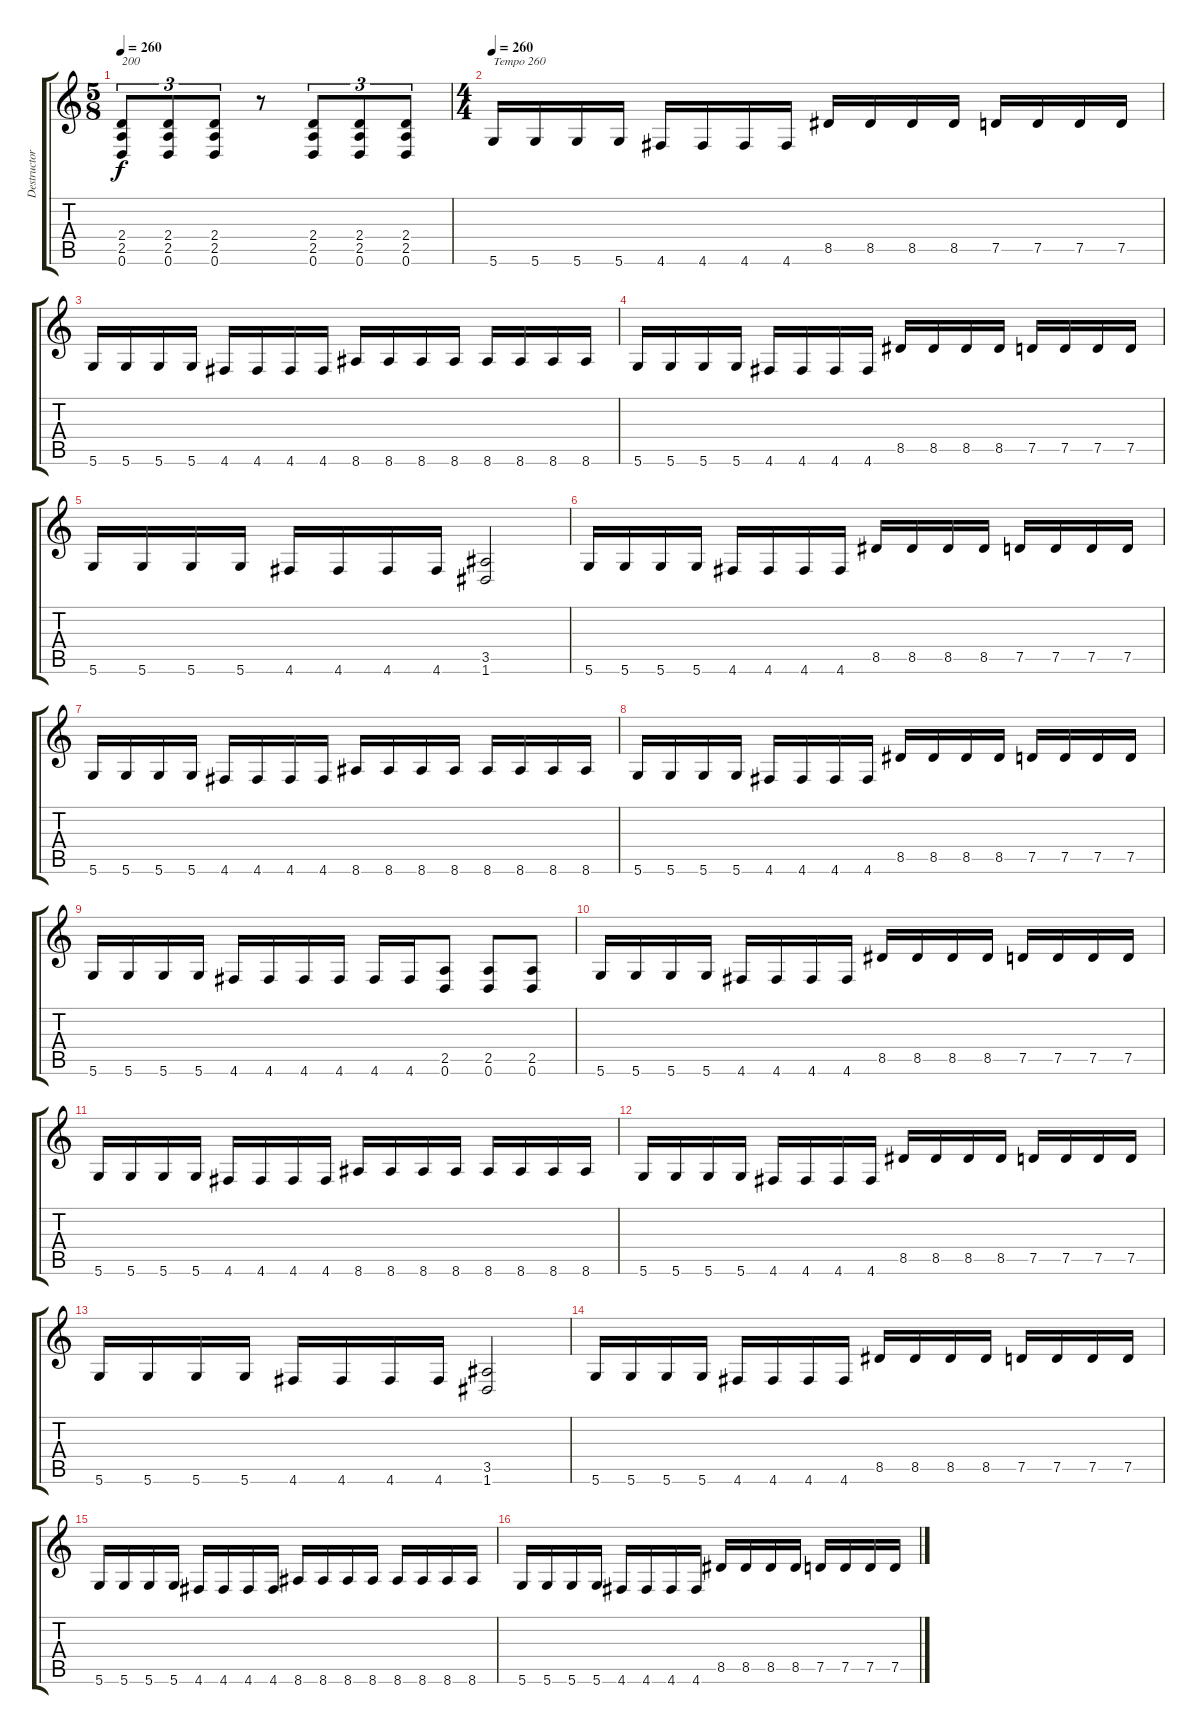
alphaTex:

\track ("Destructor" "Destructor") {instrument distortionguitar}
\staff {score tabs}
\tuning (D4 A3 F3 C3 G2 D2) {hide}
\ts (5 8)
\tempo 260
\tempo 200
\tempo 260
\clef g2
\ks c
(2.4 2.5 0.6).8{tu (3 2) txt "200" dy f instrument distortionguitar} (2.4 2.5 0.6).8{tu (3 2)} (2.4 2.5 0.6).8{tu (3 2)} r.8 (2.4 2.5 0.6).8{tu (3 2)} (2.4 2.5 0.6).8{tu (3 2)} (2.4 2.5 0.6).8{tu (3 2)} |
\ts (4 4)
\tempo 260
5.6.16{txt "Tempo 260"} 5.6.16 5.6.16 5.6.16 4.6.16 4.6.16 4.6.16 4.6.16 8.5.16 8.5.16 8.5.16 8.5.16 7.5.16 7.5.16 7.5.16 7.5.16 |
5.6.16 5.6.16 5.6.16 5.6.16 4.6.16 4.6.16 4.6.16 4.6.16 8.6.16 8.6.16 8.6.16 8.6.16 8.6.16 8.6.16 8.6.16 8.6.16 |
5.6.16 5.6.16 5.6.16 5.6.16 4.6.16 4.6.16 4.6.16 4.6.16 8.5.16 8.5.16 8.5.16 8.5.16 7.5.16 7.5.16 7.5.16 7.5.16 |
5.6.16 5.6.16 5.6.16 5.6.16 4.6.16 4.6.16 4.6.16 4.6.16 (3.5 1.6).2 |
5.6.16 5.6.16 5.6.16 5.6.16 4.6.16 4.6.16 4.6.16 4.6.16 8.5.16 8.5.16 8.5.16 8.5.16 7.5.16 7.5.16 7.5.16 7.5.16 |
5.6.16 5.6.16 5.6.16 5.6.16 4.6.16 4.6.16 4.6.16 4.6.16 8.6.16 8.6.16 8.6.16 8.6.16 8.6.16 8.6.16 8.6.16 8.6.16 |
5.6.16 5.6.16 5.6.16 5.6.16 4.6.16 4.6.16 4.6.16 4.6.16 8.5.16 8.5.16 8.5.16 8.5.16 7.5.16 7.5.16 7.5.16 7.5.16 |
5.6.16 5.6.16 5.6.16 5.6.16 4.6.16 4.6.16 4.6.16 4.6.16 4.6.16 4.6.16 (2.5 0.6).8 (2.5 0.6).8 (2.5 0.6).8 |
5.6.16 5.6.16 5.6.16 5.6.16 4.6.16 4.6.16 4.6.16 4.6.16 8.5.16 8.5.16 8.5.16 8.5.16 7.5.16 7.5.16 7.5.16 7.5.16 |
5.6.16 5.6.16 5.6.16 5.6.16 4.6.16 4.6.16 4.6.16 4.6.16 8.6.16 8.6.16 8.6.16 8.6.16 8.6.16 8.6.16 8.6.16 8.6.16 |
5.6.16 5.6.16 5.6.16 5.6.16 4.6.16 4.6.16 4.6.16 4.6.16 8.5.16 8.5.16 8.5.16 8.5.16 7.5.16 7.5.16 7.5.16 7.5.16 |
5.6.16 5.6.16 5.6.16 5.6.16 4.6.16 4.6.16 4.6.16 4.6.16 (3.5 1.6).2 |
5.6.16 5.6.16 5.6.16 5.6.16 4.6.16 4.6.16 4.6.16 4.6.16 8.5.16 8.5.16 8.5.16 8.5.16 7.5.16 7.5.16 7.5.16 7.5.16 |
5.6.16 5.6.16 5.6.16 5.6.16 4.6.16 4.6.16 4.6.16 4.6.16 8.6.16 8.6.16 8.6.16 8.6.16 8.6.16 8.6.16 8.6.16 8.6.16 |
5.6.16 5.6.16 5.6.16 5.6.16 4.6.16 4.6.16 4.6.16 4.6.16 8.5.16 8.5.16 8.5.16 8.5.16 7.5.16 7.5.16 7.5.16 7.5.16
